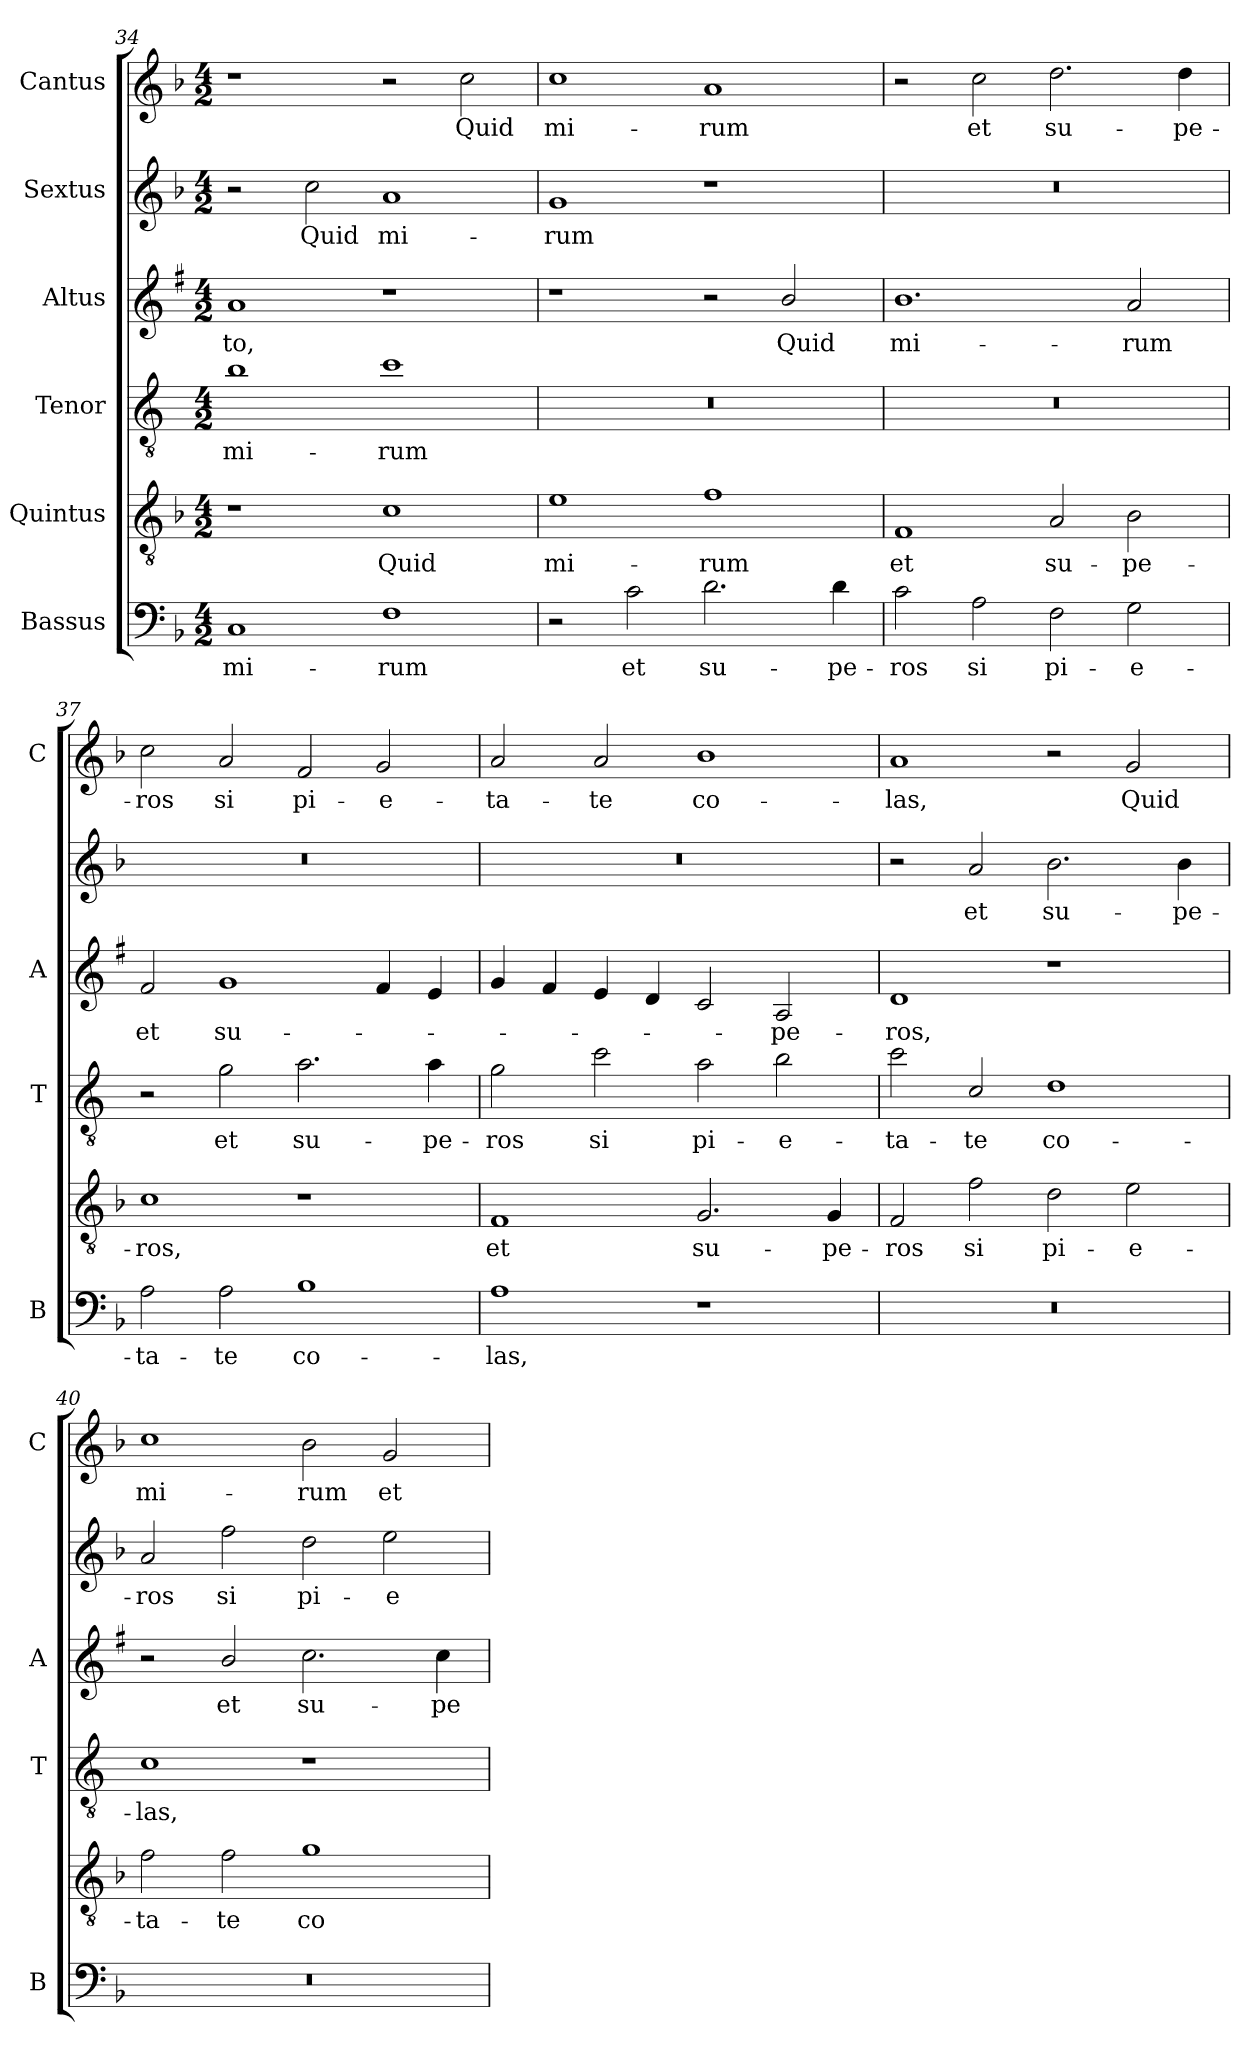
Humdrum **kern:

**kern	**text	**kern	**text	**kern	**text	**kern	**text	**kern	**text	**kern	**text
*part6	*part6	*part5	*part5	*part4	*part4	*part3	*part3	*part2	*part2	*part1	*part1
*staff6	*staff6	*staff5	*staff5	*staff4	*staff4	*staff3	*staff3	*staff2	*staff2	*staff1	*staff1
*I"Bassus	*	*I"Quintus	*	*I"Tenor	*	*I"Altus	*	*I"Sextus	*	*I"Cantus	*
*I'B	*	*	*	*I'T	*	*I'A	*	*	*	*I'C	*
*clefF4	*	*clefGv2	*	*clefGv2	*	*clefG2	*	*clefG2	*	*clefG2	*
*	*	*	*	*ITrd4c7	*	*ITrd1c2	*	*	*	*	*
*k[b-]	*	*k[b-]	*	*k[b-]	*	*k[b-]	*	*k[b-]	*	*k[b-]	*
*F:	*	*F:	*	*F:	*	*F:	*	*F:	*	*F:	*
*M4/2	*	*M4/2	*	*M4/2	*	*M4/2	*	*M4/2	*	*M4/2	*
=34	=34	=34	=34	=34	=34	=34	=34	=34	=34	=34	=34
!	!LO:LY:b	!	!	!	!LO:LY:b	!	!LO:LY:b	!	!	!	!
1C	mi-	1r	.	1e	mi-	1g	-to,	2r	.	1r	.
!	!	!	!	!	!	!	!	!	!LO:LY:b	!	!
.	.	.	.	.	.	.	.	2cc\	Quid	.	.
!	!LO:LY:b	!	!LO:LY:b	!	!LO:LY:b	!	!	!	!LO:LY:b	!	!
1F	-rum	1c	Quid	1f	-rum	1r	.	1a	mi-	2r	.
!	!	!	!	!	!	!	!	!	!	!	!LO:LY:b
.	.	.	.	.	.	.	.	.	.	2cc\	Quid
=35	=35	=35	=35	=35	=35	=35	=35	=35	=35	=35	=35
!	!	!	!LO:LY:b	!	!	!	!	!	!LO:LY:b	!	!LO:LY:b
2r	.	1e	mi-	0r	.	1r	.	1g	-rum	1cc	mi-
!	!LO:LY:b	!	!	!	!	!	!	!	!	!	!
2c\	et	.	.	.	.	.	.	.	.	.	.
!	!LO:LY:b	!	!LO:LY:b	!	!	!	!	!	!	!	!LO:LY:b
2.d\	su-	1f	-rum	.	.	2r	.	1r	.	1a	-rum
!	!	!	!	!	!	!	!LO:LY:b	!	!	!	!
.	.	.	.	.	.	2a/	Quid	.	.	.	.
!	!LO:LY:b	!	!	!	!	!	!	!	!	!	!
4d\	-pe-	.	.	.	.	.	.	.	.	.	.
!!LO:PB:g=z
=36	=36	=36	=36	=36	=36	=36	=36	=36	=36	=36	=36
!	!LO:LY:b	!	!LO:LY:b	!	!	!	!LO:LY:b	!	!	!	!
2c\	-ros	1F	et	0r	.	1.a	mi-	0r	.	2r	.
!	!LO:LY:b	!	!	!	!	!	!	!	!	!	!LO:LY:b
2A\	si	.	.	.	.	.	.	.	.	2cc\	et
!	!LO:LY:b	!	!LO:LY:b	!	!	!	!	!	!	!	!LO:LY:b
2F\	pi-	2A/	su-	.	.	.	.	.	.	2.dd\	su-
!	!LO:LY:b	!	!LO:LY:b	!	!	!	!LO:LY:b	!	!	!	!
2G\	-e-	2B-\	-pe-	.	.	2g/	-rum	.	.	.	.
!	!	!	!	!	!	!	!	!	!	!	!LO:LY:b
.	.	.	.	.	.	.	.	.	.	4dd\	-pe-
=37	=37	=37	=37	=37	=37	=37	=37	=37	=37	=37	=37
!	!LO:LY:b	!	!LO:LY:b	!	!	!	!LO:LY:b	!	!	!	!LO:LY:b
2A\	-ta-	1c	-ros,	2r	.	2e/	et	0r	.	2cc\	-ros
!	!LO:LY:b	!	!	!	!LO:LY:b	!	!LO:LY:b	!	!	!	!LO:LY:b
2A\	-te	.	.	2c\	et	1f	su-	.	.	2a/	si
!	!LO:LY:b	!	!	!	!LO:LY:b	!	!	!	!	!	!LO:LY:b
1B-	co-	1r	.	2.d\	su-	.	.	.	.	2f/	pi-
!	!	!	!	!	!	!	!	!	!	!	!LO:LY:b
.	.	.	.	.	.	4e/	.	.	.	2g/	-e-
!	!	!	!	!	!LO:LY:b	!	!	!	!	!	!
.	.	.	.	4d\	-pe-	4d/	.	.	.	.	.
=38	=38	=38	=38	=38	=38	=38	=38	=38	=38	=38	=38
!	!LO:LY:b	!	!LO:LY:b	!	!LO:LY:b	!	!	!	!	!	!LO:LY:b
1A	-las,	1F	et	2c\	-ros	4f/	.	0r	.	2a/	-ta-
.	.	.	.	.	.	4e/	.	.	.	.	.
!	!	!	!	!	!LO:LY:b	!	!	!	!	!	!LO:LY:b
.	.	.	.	2f\	si	4d/	.	.	.	2a/	-te
.	.	.	.	.	.	4c/	.	.	.	.	.
!	!	!	!LO:LY:b	!	!LO:LY:b	!	!	!	!	!	!LO:LY:b
1r	.	2.G/	su-	2d\	pi-	2B-/	.	.	.	1b-	co-
!	!	!	!	!	!LO:LY:b	!	!LO:LY:b	!	!	!	!
.	.	.	.	2e\	-e-	2G/	-pe-	.	.	.	.
!	!	!	!LO:LY:b	!	!	!	!	!	!	!	!
.	.	4G/	-pe-	.	.	.	.	.	.	.	.
=39	=39	=39	=39	=39	=39	=39	=39	=39	=39	=39	=39
!	!	!	!LO:LY:b	!	!LO:LY:b	!	!LO:LY:b	!	!	!	!LO:LY:b
0r	.	2F/	-ros	2f\	-ta-	1c	-ros,	2r	.	1a	-las,
!	!	!	!LO:LY:b	!	!LO:LY:b	!	!	!	!LO:LY:b	!	!
.	.	2f\	si	2F/	-te	.	.	2a/	et	.	.
!	!	!	!LO:LY:b	!	!LO:LY:b	!	!	!	!LO:LY:b	!	!
.	.	2d\	pi-	1G	co-	1r	.	2.b-\	su-	2r	.
!	!	!	!LO:LY:b	!	!	!	!	!	!	!	!LO:LY:b
.	.	2e\	-e-	.	.	.	.	.	.	2g/	Quid
!	!	!	!	!	!	!	!	!	!LO:LY:b	!	!
.	.	.	.	.	.	.	.	4b-\	-pe-	.	.
=40	=40	=40	=40	=40	=40	=40	=40	=40	=40	=40	=40
!	!	!	!LO:LY:b	!	!LO:LY:b	!	!	!	!LO:LY:b	!	!LO:LY:b
0r	.	2f\	-ta-	1F	-las,	2r	.	2a/	-ros	1cc	mi-
!	!	!	!LO:LY:b	!	!	!	!LO:LY:b	!	!LO:LY:b	!	!
.	.	2f\	-te	.	.	2a/	et	2ff\	si	.	.
!	!	!	!LO:LY:b	!	!	!	!LO:LY:b	!	!LO:LY:b	!	!LO:LY:b
.	.	1g	co-	1r	.	2.b-\	su-	2dd\	pi-	2b-\	-rum
!	!	!	!	!	!	!	!	!	!LO:LY:b	!	!LO:LY:b
.	.	.	.	.	.	.	.	2ee\	-e-	2g/	et
!	!	!	!	!	!	!	!LO:LY:b	!	!	!	!
.	.	.	.	.	.	4b-\	-pe-	.	.	.	.
=	=	=	=	=	=	=	=	=	=	=	=
*-	*-	*-	*-	*-	*-	*-	*-	*-	*-	*-	*-
